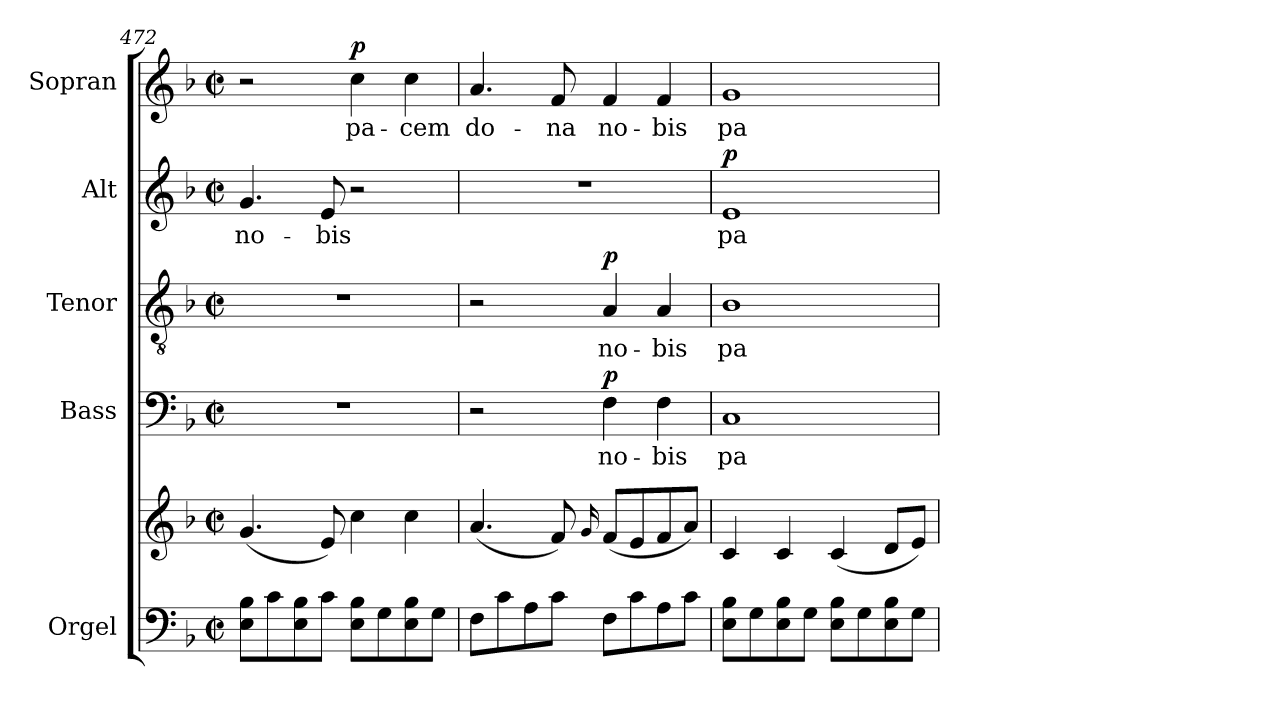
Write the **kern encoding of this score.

**kern	**kern	**kern	**text	**dynam	**kern	**text	**dynam	**kern	**text	**dynam	**kern	**text	**dynam
*part5	*part5	*part4	*part4	*part4	*part3	*part3	*part3	*part2	*part2	*part2	*part1	*part1	*part1
*staff6	*staff5	*staff4	*staff4	*staff4	*staff3	*staff3	*staff3	*staff2	*staff2	*staff2	*staff1	*staff1	*staff1
*I"Orgel	*	*I"Bass	*	*	*I"Tenor	*	*	*I"Alt	*	*	*I"Sopran	*	*
*I'Org.	*	*I'B.	*	*	*I'T.	*	*	*I'A.	*	*	*I'S.	*	*
*clefF4	*clefG2	*clefF4	*	*	*clefGv2	*	*	*clefG2	*	*	*clefG2	*	*
*k[b-]	*k[b-]	*k[b-]	*	*	*k[b-]	*	*	*k[b-]	*	*	*k[b-]	*	*
*F:	*F:	*F:	*	*	*F:	*	*	*F:	*	*	*F:	*	*
*M2/2	*M2/2	*M2/2	*	*	*M2/2	*	*	*M2/2	*	*	*M2/2	*	*
*met(c|)	*met(c|)	*met(c|)	*	*	*met(c|)	*	*	*met(c|)	*	*	*met(c|)	*	*
=472	=472	=472	=472	=472	=472	=472	=472	=472	=472	=472	=472	=472	=472
!	!	!	!	!	!	!	!	!	!LO:LY:b	!	!	!	!
8E\ 8B-\L	(<4.g/	1r	.	.	1r	.	.	4.g/	no-	.	2r	.	.
8c\	.	.	.	.	.	.	.	.	.	.	.	.	.
8E\ 8B-\	.	.	.	.	.	.	.	.	.	.	.	.	.
!	!	!	!	!	!	!	!	!	!LO:LY:b	!	!	!	!
8c\J	8e/)	.	.	.	.	.	.	8e/	-bis	.	.	.	.
!	!	!	!	!	!	!	!	!	!	!	!	!LO:LY:b	!LO:DY:a
8E\ 8B-\L	4cc\	.	.	.	.	.	.	2r	.	.	4cc\	pa-	p
8G\	.	.	.	.	.	.	.	.	.	.	.	.	.
!	!	!	!	!	!	!	!	!	!	!	!	!LO:LY:b	!
8E\ 8B-\	4cc\	.	.	.	.	.	.	.	.	.	4cc\	-cem	.
8G\J	.	.	.	.	.	.	.	.	.	.	.	.	.
=473	=473	=473	=473	=473	=473	=473	=473	=473	=473	=473	=473	=473	=473
!	!	!	!	!	!	!	!	!	!	!	!	!LO:LY:b	!
8F\L	(<4.a/	2r	.	.	2r	.	.	1r	.	.	4.a/	do-	.
8c\	.	.	.	.	.	.	.	.	.	.	.	.	.
8A\	.	.	.	.	.	.	.	.	.	.	.	.	.
!	!	!	!	!	!	!	!	!	!	!	!	!LO:LY:b	!
8c\J	8f/)	.	.	.	.	.	.	.	.	.	8f/	-na	.
.	16qqg/	.	.	.	.	.	.	.	.	.	.	.	.
!	!	!	!LO:LY:b	!LO:DY:a	!	!LO:LY:b	!LO:DY:a	!	!	!	!	!LO:LY:b	!
8F\L	(<8f/L	4F\	no-	p	4A/	no-	p	.	.	.	4f/	no-	.
8c\	8e/	.	.	.	.	.	.	.	.	.	.	.	.
!	!	!	!LO:LY:b	!	!	!LO:LY:b	!	!	!	!	!	!LO:LY:b	!
8A\	8f/	4F\	-bis	.	4A/	-bis	.	.	.	.	4f/	-bis	.
8c\J	8a/J)	.	.	.	.	.	.	.	.	.	.	.	.
=474	=474	=474	=474	=474	=474	=474	=474	=474	=474	=474	=474	=474	=474
!	!	!	!LO:LY:b	!	!	!LO:LY:b	!	!	!LO:LY:b	!LO:DY:a	!	!LO:LY:b	!
8E\ 8B-\L	4c/	1C	pa-	.	1B-	pa-	.	1e	pa-	p	1g	pa-	.
8G\	.	.	.	.	.	.	.	.	.	.	.	.	.
8E\ 8B-\	4c/	.	.	.	.	.	.	.	.	.	.	.	.
8G\J	.	.	.	.	.	.	.	.	.	.	.	.	.
8E\ 8B-\L	(<4c/	.	.	.	.	.	.	.	.	.	.	.	.
8G\	.	.	.	.	.	.	.	.	.	.	.	.	.
8E\ 8B-\	8d/L	.	.	.	.	.	.	.	.	.	.	.	.
8G\J	8e/J)	.	.	.	.	.	.	.	.	.	.	.	.
=	=	=	=	=	=	=	=	=	=	=	=	=	=
*-	*-	*-	*-	*-	*-	*-	*-	*-	*-	*-	*-	*-	*-
